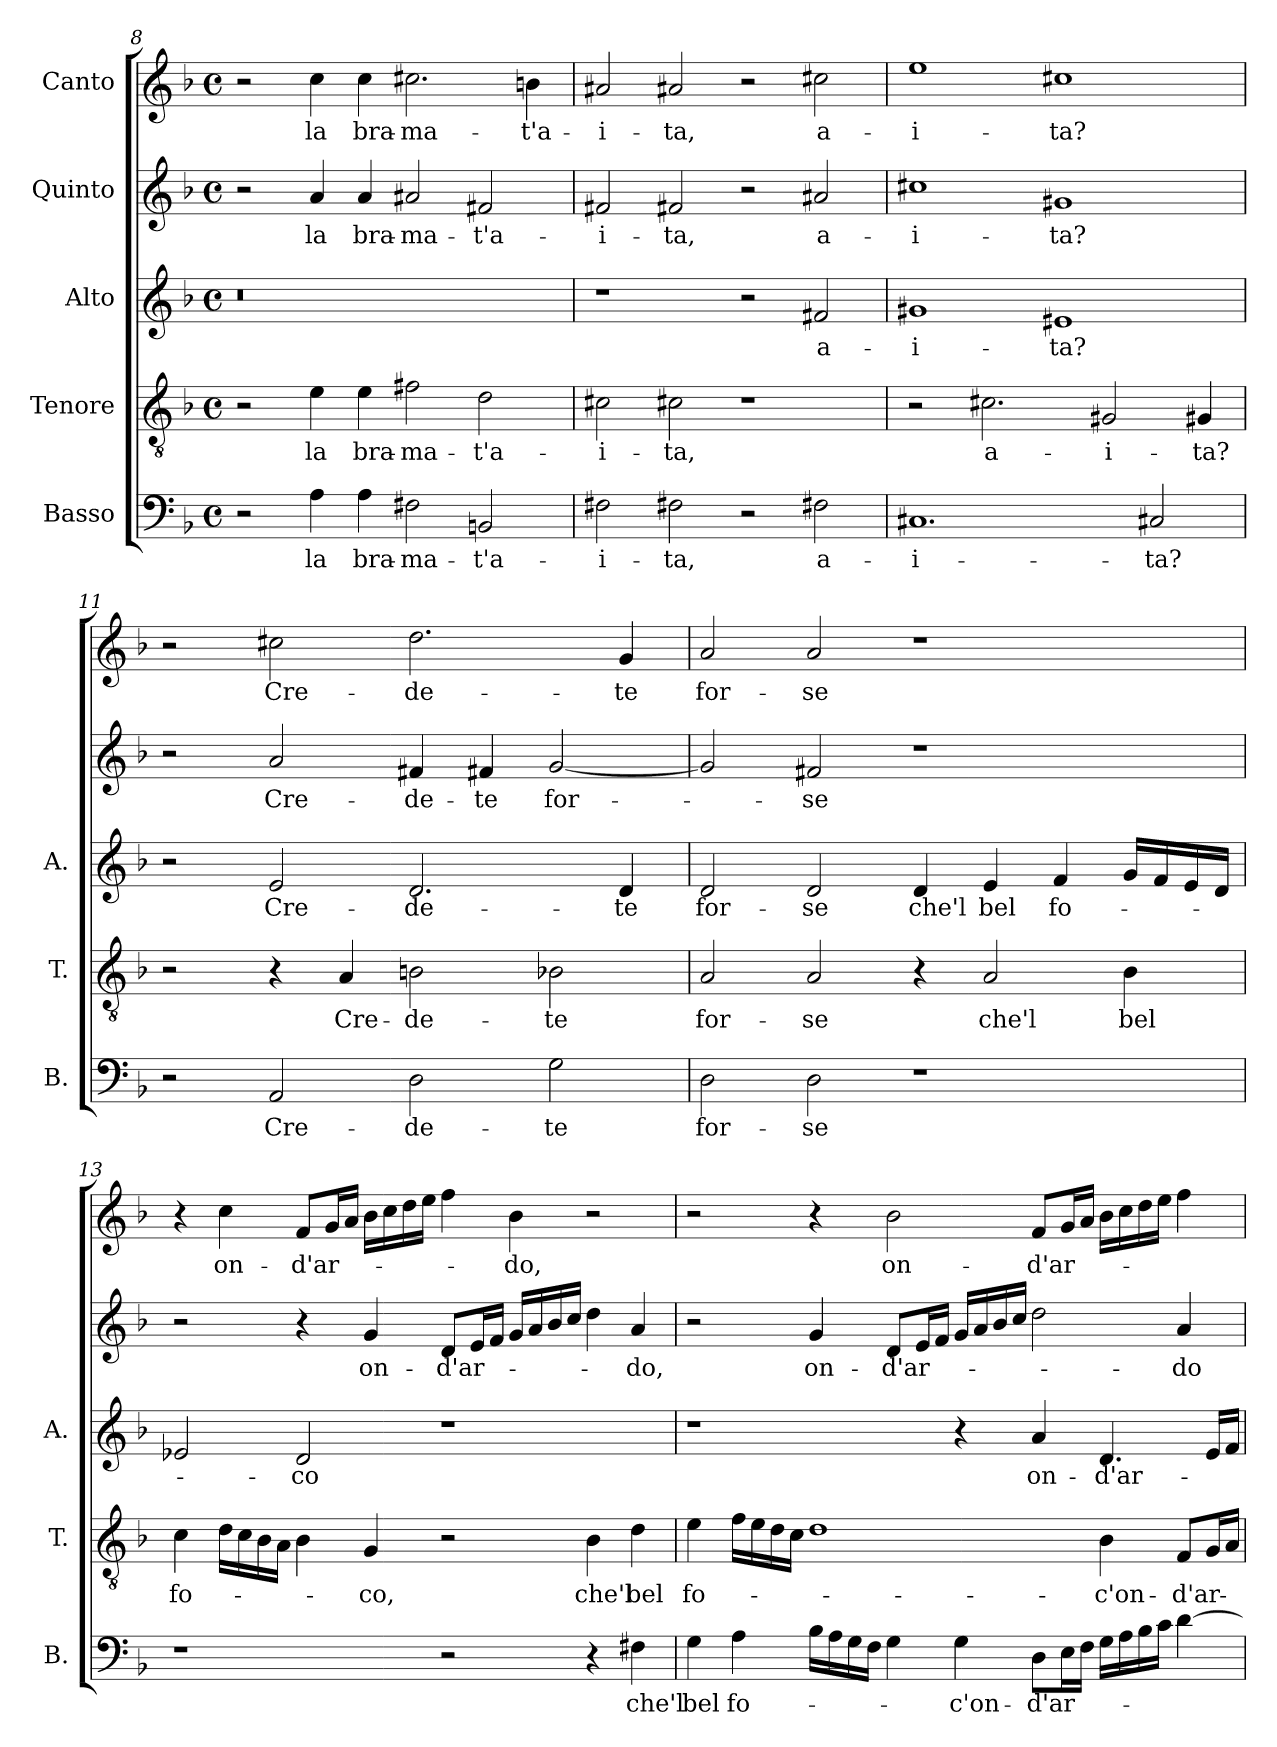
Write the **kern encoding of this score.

**kern	**text	**kern	**text	**kern	**text	**kern	**text	**kern	**text
*part5	*part5	*part4	*part4	*part3	*part3	*part2	*part2	*part1	*part1
*staff5	*staff5	*staff4	*staff4	*staff3	*staff3	*staff2	*staff2	*staff1	*staff1
*I"Basso	*	*I"Tenore	*	*I"Alto	*	*I"Quinto	*	*I"Canto	*
*I'B.	*	*I'T.	*	*I'A.	*	*	*	*	*
*clefF4	*	*clefGv2	*	*clefG2	*	*clefG2	*	*clefG2	*
*k[b-]	*	*k[b-]	*	*k[b-]	*	*k[b-]	*	*k[b-]	*
*F:	*	*F:	*	*F:	*	*F:	*	*F:	*
*M4/4	*	*M4/4	*	*M4/4	*	*M4/4	*	*M4/4	*
*met(c)	*	*met(c)	*	*met(c)	*	*met(c)	*	*met(c)	*
=8	=8	=8	=8	=8	=8	=8	=8	=8	=8
!	!	!	!	!LO:N:vis=0	!	!	!	!	!
2r	.	2r	.	1r	.	2r	.	2r	.
4A\	la	4e\	la	.	.	4a/	la	4cc\	la
4A\	bra-	4e\	bra-	.	.	4a/	bra-	4cc\	bra-
2F#X\	-ma-	2f#X\	-ma-	1ryy	.	2a#X/	-ma-	2.cc#X\	-ma-
2BBn/	-t'a-	2d\	-t'a-	.	.	2f#X/	-t'a-	.	.
.	.	.	.	.	.	.	.	4bn\	-t'a-
=9	=9	=9	=9	=9	=9	=9	=9	=9	=9
2F#X\	-i-	2c#X\	-i-	1r	.	2f#X/	-i-	2a#X/	-i-
2F#X\	-ta,	2c#X\	-ta,	.	.	2f#X/	-ta,	2a#X/	-ta,
2r	.	1r	.	2r	.	2r	.	2r	.
2F#X\	a-	.	.	2f#X/	a-	2a#X/	a-	2cc#X\	a-
=10	=10	=10	=10	=10	=10	=10	=10	=10	=10
1.C#X/	-i-	2r	.	1g#X/	-i-	1cc#X\	-i-	1ee\	-i-
.	.	2.c#X\	a-	.	.	.	.	.	.
.	.	.	.	1e#X/	-ta?	1g#X/	-ta?	1cc#X\	-ta?
.	.	2G#X/	-i-	.	.	.	.	.	.
2C#X/	-ta?	.	.	.	.	.	.	.	.
.	.	4G#X/	-ta?	.	.	.	.	.	.
=11	=11	=11	=11	=11	=11	=11	=11	=11	=11
2r	.	2r	.	2r	.	2r	.	2r	.
2AA/	Cre-	4r	.	2e/	Cre-	2a/	Cre-	2cc#X\	Cre-
.	.	4A/	Cre-	.	.	.	.	.	.
2D\	-de-	2Bn\	-de-	2.d/	-de-	4f#X/	-de-	2.dd\	-de-
.	.	.	.	.	.	4f#X/	-te	.	.
2G\	-te	2B-X\	-te	.	.	[2g/	for-	.	.
.	.	.	.	4d/	-te	.	.	4g/	-te
=12	=12	=12	=12	=12	=12	=12	=12	=12	=12
2D\	for-	2A/	for-	2d/	for-	2g/]	.	2a/	for-
2D\	-se	2A/	-se	2d/	-se	2f#X/	-se	2a/	-se
1r	.	4r	.	4d/	che'l	1r	.	1r	.
.	.	2A/	che'l	4e/	bel	.	.	.	.
.	.	.	.	4f/	fo-	.	.	.	.
.	.	4B-\	bel	16g/LL	.	.	.	.	.
.	.	.	.	16f/	.	.	.	.	.
.	.	.	.	16e/	.	.	.	.	.
.	.	.	.	16d/JJ	.	.	.	.	.
=13	=13	=13	=13	=13	=13	=13	=13	=13	=13
1r	.	4c\	fo-	2e-X/	.	2r	.	4r	.
.	.	16d\LL	.	.	.	.	.	4cc\	on-
.	.	16c\	.	.	.	.	.	.	.
.	.	16B-\	.	.	.	.	.	.	.
.	.	16A\JJ	.	.	.	.	.	.	.
.	.	4B-\	.	2d/	-co	4r	.	8f/L	-d'ar-
.	.	.	.	.	.	.	.	16g/L	.
.	.	.	.	.	.	.	.	16a/JJ	.
.	.	4G/	-co,	.	.	4g/	on-	16b-\LL	.
.	.	.	.	.	.	.	.	16cc\	.
.	.	.	.	.	.	.	.	16dd\	.
.	.	.	.	.	.	.	.	16ee\JJ	.
2r	.	2r	.	1r	.	8d/L	-d'ar-	4ff\	.
.	.	.	.	.	.	16e/L	.	.	.
.	.	.	.	.	.	16f/JJ	.	.	.
.	.	.	.	.	.	16g/LL	.	4b-\	-do,
.	.	.	.	.	.	16a/	.	.	.
.	.	.	.	.	.	16b-/	.	.	.
.	.	.	.	.	.	16cc/JJ	.	.	.
4r	.	4B-\	che'l	.	.	4dd\	.	2r	.
4F#X\	che'l	4d\	bel	.	.	4a/	-do,	.	.
=14	=14	=14	=14	=14	=14	=14	=14	=14	=14
4G\	bel	4e\	fo-	1r	.	2r	.	2r	.
4A\	fo-	16f\LL	.	.	.	.	.	.	.
.	.	16e\	.	.	.	.	.	.	.
.	.	16d\	.	.	.	.	.	.	.
.	.	16c\JJ	.	.	.	.	.	.	.
16B-\LL	.	1d\	.	.	.	4g/	on-	4r	.
16A\	.	.	.	.	.	.	.	.	.
16G\	.	.	.	.	.	.	.	.	.
16F\JJ	.	.	.	.	.	.	.	.	.
4G\	.	.	.	.	.	8d/L	-d'ar-	2b-\	on-
.	.	.	.	.	.	16e/L	.	.	.
.	.	.	.	.	.	16f/JJ	.	.	.
4G\	-c'on-	.	.	4r	.	16g/LL	.	.	.
.	.	.	.	.	.	16a/	.	.	.
.	.	.	.	.	.	16b-/	.	.	.
.	.	.	.	.	.	16cc/JJ	.	.	.
8D\L	-d'ar-	.	.	4a/	on-	2dd\	.	8f/L	-d'ar-
16E\L	.	.	.	.	.	.	.	16g/L	.
16F\JJ	.	.	.	.	.	.	.	16a/JJ	.
16G\LL	.	4B-\	-c'on-	4.d/	-d'ar-	.	.	16b-\LL	.
16A\	.	.	.	.	.	.	.	16cc\	.
16B-\	.	.	.	.	.	.	.	16dd\	.
16c\JJ	.	.	.	.	.	.	.	16ee\JJ	.
[4d\	.	8F/L	-d'ar-	.	.	4a/	-do	4ff\	.
.	.	16G/L	.	16e/LL	.	.	.	.	.
.	.	16A/JJ	.	16f/JJ	.	.	.	.	.
=	=	=	=	=	=	=	=	=	=
*-	*-	*-	*-	*-	*-	*-	*-	*-	*-
